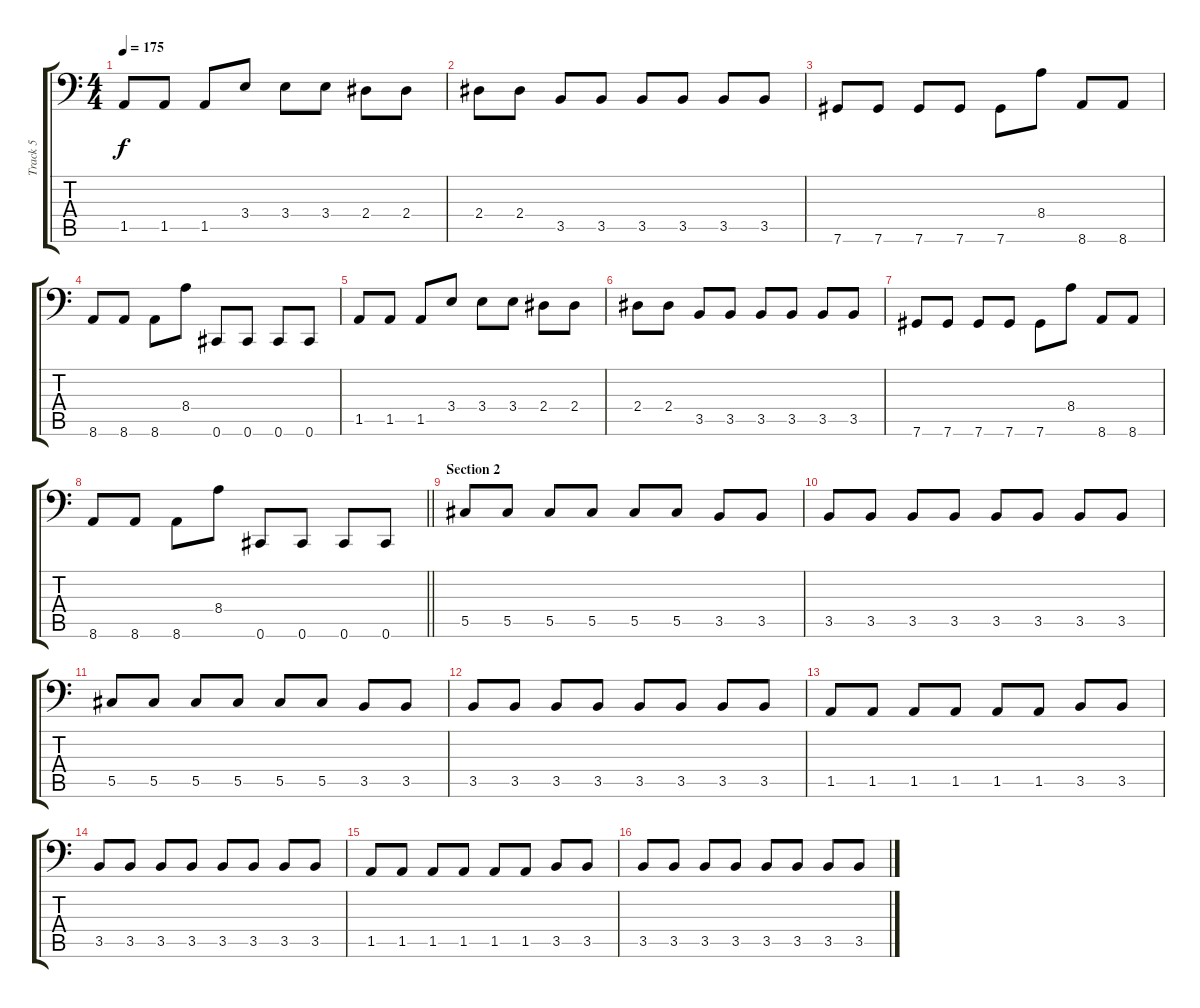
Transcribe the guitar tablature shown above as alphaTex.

\track ("Track 5" "Track 5") {instrument electricbasspick}
\staff {score tabs}
\tuning (Eb3 Bb2 Gb2 Db2 Ab1 Db1) {hide}
\ts (4 4)
\tempo 175
\clef f4
\ks c
1.5.8{dy f} 1.5.8 1.5.8 3.4.8 3.4.8 3.4.8 2.4.8 2.4.8 |
2.4.8 2.4.8 3.5.8 3.5.8 3.5.8 3.5.8 3.5.8 3.5.8 |
7.6.8 7.6.8 7.6.8 7.6.8 7.6.8 8.4.8 8.6.8 8.6.8 |
8.6.8 8.6.8 8.6.8 8.4.8 0.6.8 0.6.8 0.6.8 0.6.8 |
1.5.8 1.5.8 1.5.8 3.4.8 3.4.8 3.4.8 2.4.8 2.4.8 |
2.4.8 2.4.8 3.5.8 3.5.8 3.5.8 3.5.8 3.5.8 3.5.8 |
7.6.8 7.6.8 7.6.8 7.6.8 7.6.8 8.4.8 8.6.8 8.6.8 |
\barLineRight lightlight
8.6.8 8.6.8 8.6.8 8.4.8 0.6.8 0.6.8 0.6.8 0.6.8 |
\section ("" "Section 2")
5.5.8 5.5.8 5.5.8 5.5.8 5.5.8 5.5.8 3.5.8 3.5.8 |
3.5.8 3.5.8 3.5.8 3.5.8 3.5.8 3.5.8 3.5.8 3.5.8 |
5.5.8 5.5.8 5.5.8 5.5.8 5.5.8 5.5.8 3.5.8 3.5.8 |
3.5.8 3.5.8 3.5.8 3.5.8 3.5.8 3.5.8 3.5.8 3.5.8 |
1.5.8 1.5.8 1.5.8 1.5.8 1.5.8 1.5.8 3.5.8 3.5.8 |
3.5.8 3.5.8 3.5.8 3.5.8 3.5.8 3.5.8 3.5.8 3.5.8 |
1.5.8 1.5.8 1.5.8 1.5.8 1.5.8 1.5.8 3.5.8 3.5.8 |
3.5.8 3.5.8 3.5.8 3.5.8 3.5.8 3.5.8 3.5.8 3.5.8
